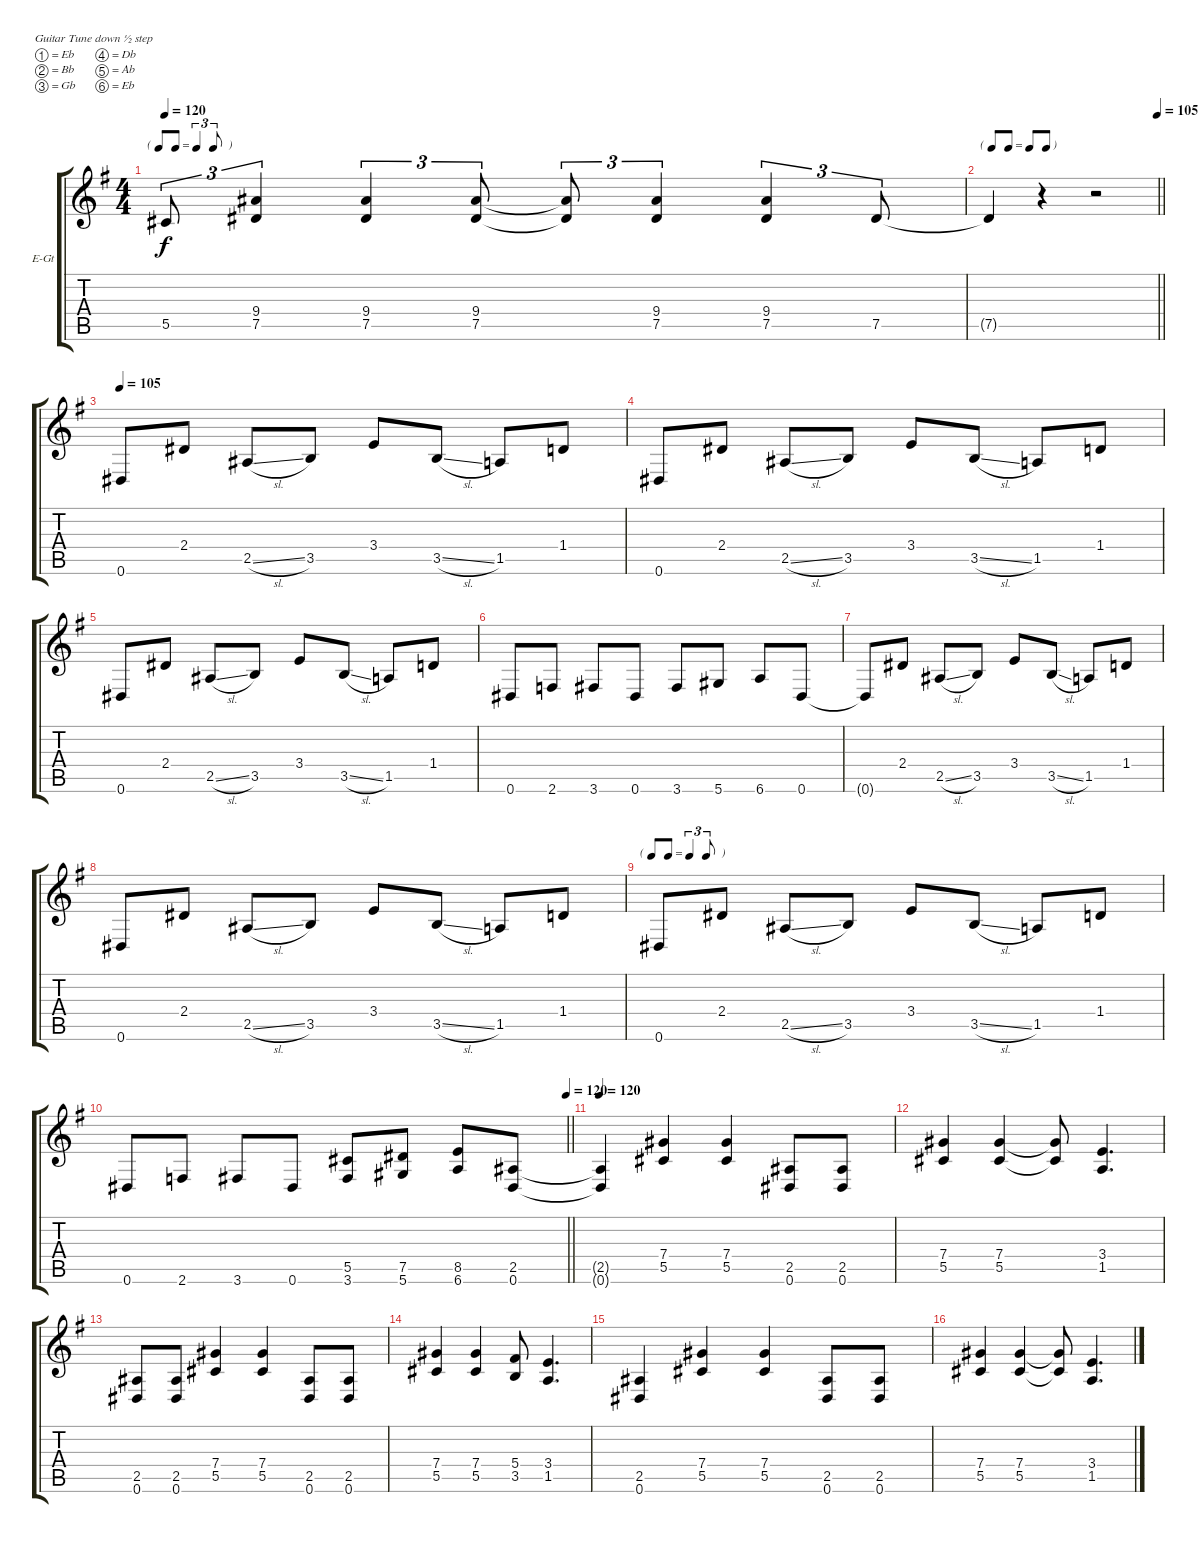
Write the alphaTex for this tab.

\bracketExtendMode groupsimilarinstruments
\firstSystemTrackNameOrientation horizontal
\otherSystemsTrackNameOrientation horizontal
\track ("G1" "E-Gt") {instrument overdrivenguitar}
\staff {score tabs}
\tuning (Eb4 Bb3 Gb3 Db3 Ab2 Eb2)
\ts (4 4)
\tf triplet8th
\tempo 120
\clef g2
\ks g
5.5.8{tu (3 2) dy f} (9.4 7.5).4{tu (3 2)} (9.4 7.5).4{tu (3 2)} (9.4 7.5).8{tu (3 2)} (9.4{t} 7.5{t}).8{tu (3 2)} (9.4 7.5).4{tu (3 2)} (9.4 7.5).4{tu (3 2)} 7.5.8{tu (3 2)} |
\tf none
\tempo (105 1)
\barLineRight lightlight
7.5{t}.4 r.4 r.2 |
\section ("" " ")
\tempo 105
0.6.8 2.4.8 2.5{sl}.8 3.5.8 3.4.8 3.5{sl}.8 1.5.8 1.4.8 |
0.6.8 2.4.8 2.5{sl}.8 3.5.8 3.4.8 3.5{sl}.8 1.5.8 1.4.8 |
0.6.8 2.4.8 2.5{sl}.8 3.5.8 3.4.8 3.5{sl}.8 1.5.8 1.4.8 |
0.6.8 2.6.8 3.6.8 0.6.8 3.6.8 5.6.8 6.6.8 0.6.8 |
0.6{t}.8 2.4.8 2.5{sl}.8 3.5.8 3.4.8 3.5{sl}.8 1.5.8 1.4.8 |
0.6.8 2.4.8 2.5{sl}.8 3.5.8 3.4.8 3.5{sl}.8 1.5.8 1.4.8 |
\tf triplet8th
0.6.8 2.4.8 2.5{sl}.8 3.5.8 3.4.8 3.5{sl}.8 1.5.8 1.4.8 |
\tempo (120 1)
\barLineRight lightlight
0.6.8 2.6.8 3.6.8 0.6.8 (5.5 3.6).8 (7.5 5.6).8 (8.5 6.6).8 (2.5 0.6).8 |
\section ("" " ")
\tempo 120
(2.5{t} 0.6{t}).4 (7.4 5.5).4 (7.4 5.5).4 (2.5 0.6).8 (2.5 0.6).8 |
(7.4 5.5).4 (7.4 5.5).4 (7.4{t} 5.5{t}).8 (3.4 1.5).4{d} |
(2.5 0.6).8 (2.5 0.6).8 (7.4 5.5).4 (7.4 5.5).4 (2.5 0.6).8 (2.5 0.6).8 |
(7.4 5.5).4 (7.4 5.5).4 (5.4 3.5).8 (3.4 1.5).4{d} |
(2.5 0.6).4 (7.4 5.5).4 (7.4 5.5).4 (2.5 0.6).8 (2.5 0.6).8 |
(7.4 5.5).4 (7.4 5.5).4 (7.4{t} 5.5{t}).8 (3.4 1.5).4{d}
